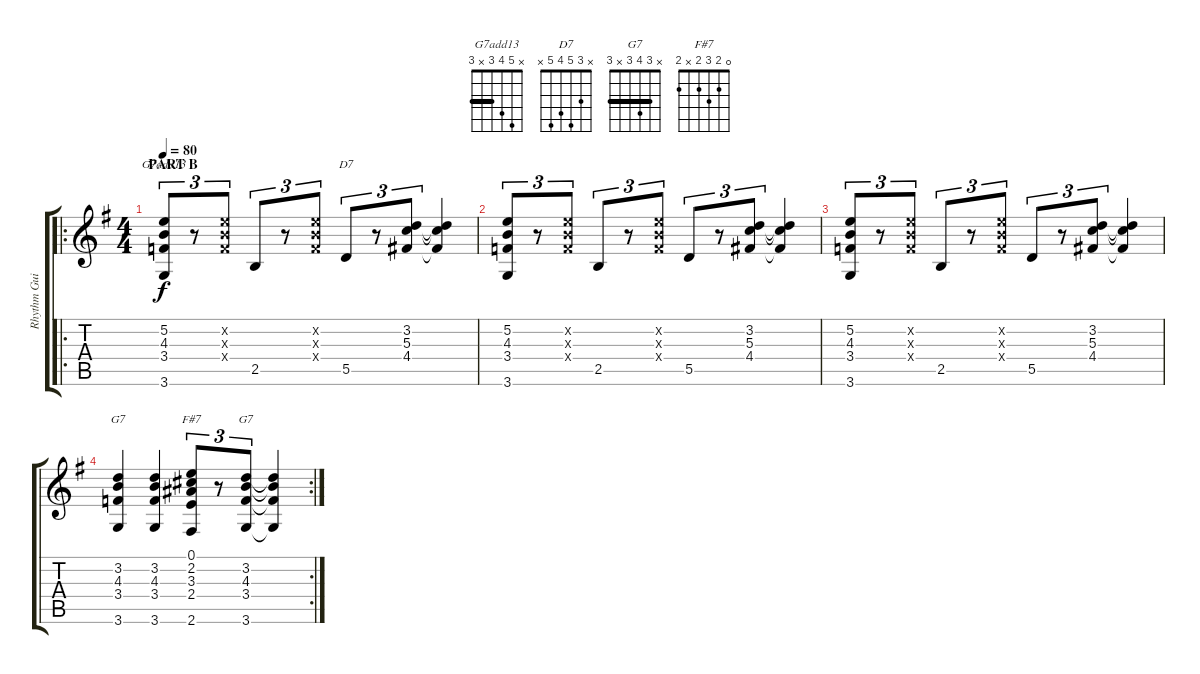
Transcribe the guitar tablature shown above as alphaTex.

\track ("Rhythm Guitar" "Rhythm Gui") {instrument electricguitarjazz}
\staff {score tabs}
\tuning (E4 B3 G3 D3 A2 E2) {hide}
\chord ("G7add13" x 5 4 3 x 3) {barre 3}
\chord ("D7" x 3 5 4 5 x)
\chord ("G7" x 3 4 3 x 3)
\chord ("F#7" 0 2 3 2 x 2)
\chord ("G7" x 3 4 3 x 3) {barre 3}
\ro
\ts (4 4)
\section ("" "PART B")
\tempo 80
\clef g2
\ks g
(5.2 4.3 3.4 3.6).8{tu (3 2) ch "G7add13" dy f instrument electricguitarjazz} r.8{tu (3 2)} (5.2{x} 4.3{x} 3.4{x}).8{tu (3 2)} 2.5.8{tu (3 2)} r.8{tu (3 2)} (5.2{x} 4.3{x} 3.4{x}).8{tu (3 2)} 5.5.8{tu (3 2) ch "D7"} r.8{tu (3 2)} (3.2 5.3 4.4).8{tu (3 2)} (3.2{t} 5.3{t} 4.4{t}).4 |
(5.2 4.3 3.4 3.6).8{tu (3 2)} r.8{tu (3 2)} (5.2{x} 4.3{x} 3.4{x}).8{tu (3 2)} 2.5.8{tu (3 2)} r.8{tu (3 2)} (5.2{x} 4.3{x} 3.4{x}).8{tu (3 2)} 5.5.8{tu (3 2)} r.8{tu (3 2)} (3.2 5.3 4.4).8{tu (3 2)} (3.2{t} 5.3{t} 4.4{t}).4 |
(5.2 4.3 3.4 3.6).8{tu (3 2)} r.8{tu (3 2)} (5.2{x} 4.3{x} 3.4{x}).8{tu (3 2)} 2.5.8{tu (3 2)} r.8{tu (3 2)} (5.2{x} 4.3{x} 3.4{x}).8{tu (3 2)} 5.5.8{tu (3 2)} r.8{tu (3 2)} (3.2 5.3 4.4).8{tu (3 2)} (3.2{t} 5.3{t} 4.4{t}).4 |
\rc 2
(3.2 4.3 3.4 3.6).4{ch "G7"} (3.2 4.3 3.4 3.6).4 (0.1 2.2 3.3 2.4 2.6).8{tu (3 2) ch "F#7"} r.8{tu (3 2)} (3.2 4.3 3.4 3.6).8{tu (3 2) ch "G7"} (3.2{t} 4.3{t} 3.4{t} 3.6{t}).4
